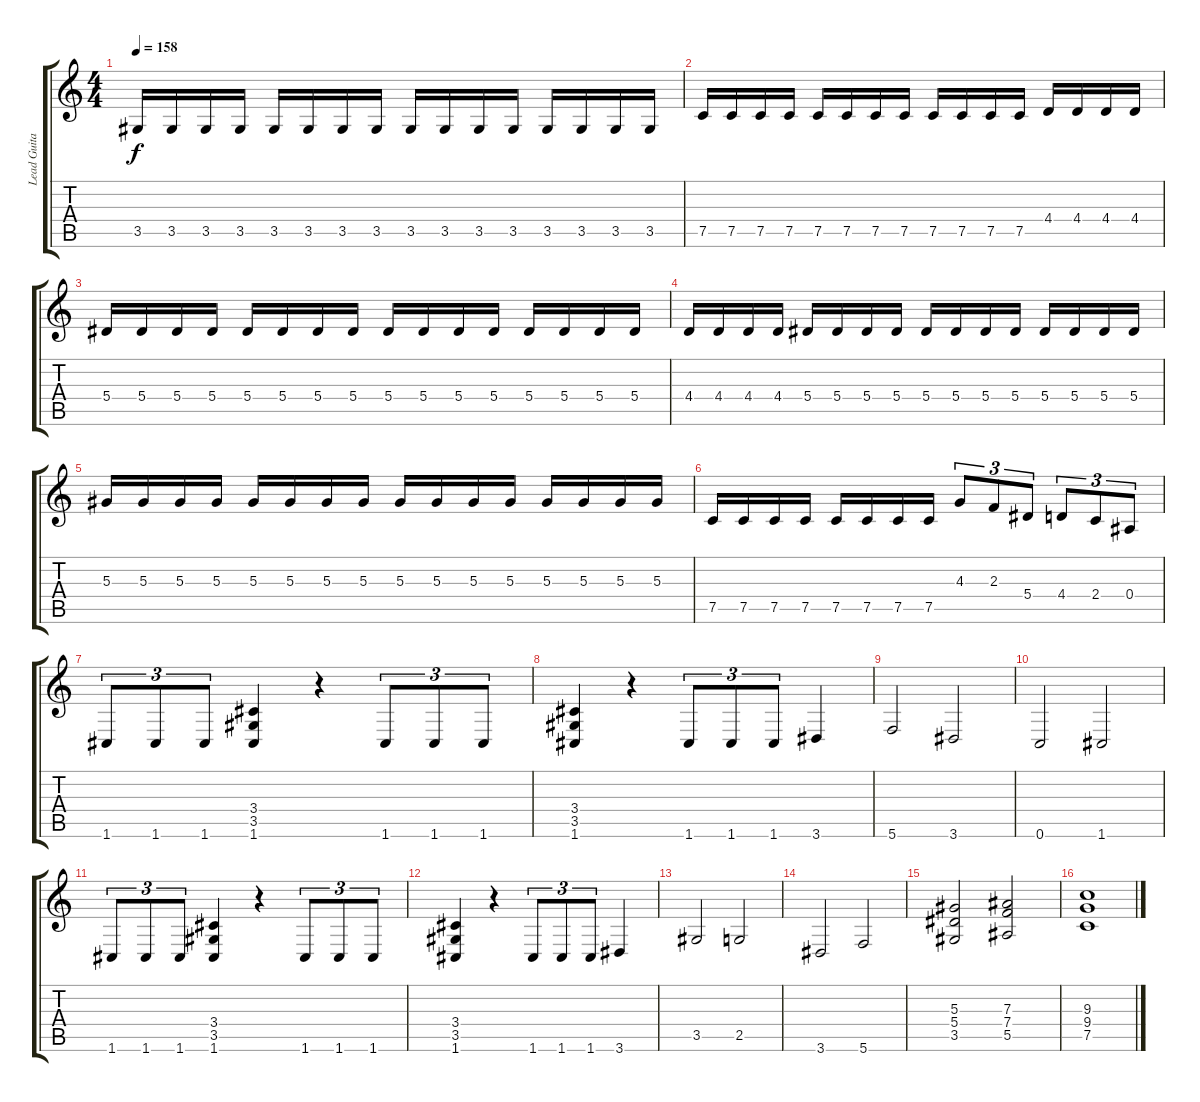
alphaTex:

\track ("Lead Guitar" "Lead Guita") {instrument distortionguitar}
\staff {score tabs}
\tuning (C4 G3 Eb3 Bb2 F2 C2) {hide}
\ts (4 4)
\tempo 158
\clef g2
\ks c
3.5.16{dy f} 3.5.16 3.5.16 3.5.16 3.5.16 3.5.16 3.5.16 3.5.16 3.5.16 3.5.16 3.5.16 3.5.16 3.5.16 3.5.16 3.5.16 3.5.16 |
7.5.16 7.5.16 7.5.16 7.5.16 7.5.16 7.5.16 7.5.16 7.5.16 7.5.16 7.5.16 7.5.16 7.5.16 4.4.16 4.4.16 4.4.16 4.4.16 |
5.4.16 5.4.16 5.4.16 5.4.16 5.4.16 5.4.16 5.4.16 5.4.16 5.4.16 5.4.16 5.4.16 5.4.16 5.4.16 5.4.16 5.4.16 5.4.16 |
4.4.16 4.4.16 4.4.16 4.4.16 5.4.16 5.4.16 5.4.16 5.4.16 5.4.16 5.4.16 5.4.16 5.4.16 5.4.16 5.4.16 5.4.16 5.4.16 |
5.3.16 5.3.16 5.3.16 5.3.16 5.3.16 5.3.16 5.3.16 5.3.16 5.3.16 5.3.16 5.3.16 5.3.16 5.3.16 5.3.16 5.3.16 5.3.16 |
7.5.16 7.5.16 7.5.16 7.5.16 7.5.16 7.5.16 7.5.16 7.5.16 4.3.8{tu (3 2)} 2.3.8{tu (3 2)} 5.4.8{tu (3 2)} 4.4.8{tu (3 2)} 2.4.8{tu (3 2)} 0.4.8{tu (3 2)} |
1.6.8{tu (3 2)} 1.6.8{tu (3 2)} 1.6.8{tu (3 2)} (3.4 3.5 1.6).4 r.4 1.6.8{tu (3 2)} 1.6.8{tu (3 2)} 1.6.8{tu (3 2)} |
(3.4 3.5 1.6).4 r.4 1.6.8{tu (3 2)} 1.6.8{tu (3 2)} 1.6.8{tu (3 2)} 3.6.4 |
5.6.2 3.6.2 |
0.6.2 1.6.2 |
1.6.8{tu (3 2)} 1.6.8{tu (3 2)} 1.6.8{tu (3 2)} (3.4 3.5 1.6).4 r.4 1.6.8{tu (3 2)} 1.6.8{tu (3 2)} 1.6.8{tu (3 2)} |
(3.4 3.5 1.6).4 r.4 1.6.8{tu (3 2)} 1.6.8{tu (3 2)} 1.6.8{tu (3 2)} 3.6.4 |
3.5.2 2.5.2 |
3.6.2 5.6.2 |
(5.3 5.4 3.5).2 (7.3 7.4 5.5).2 |
(9.3 9.4 7.5).1
